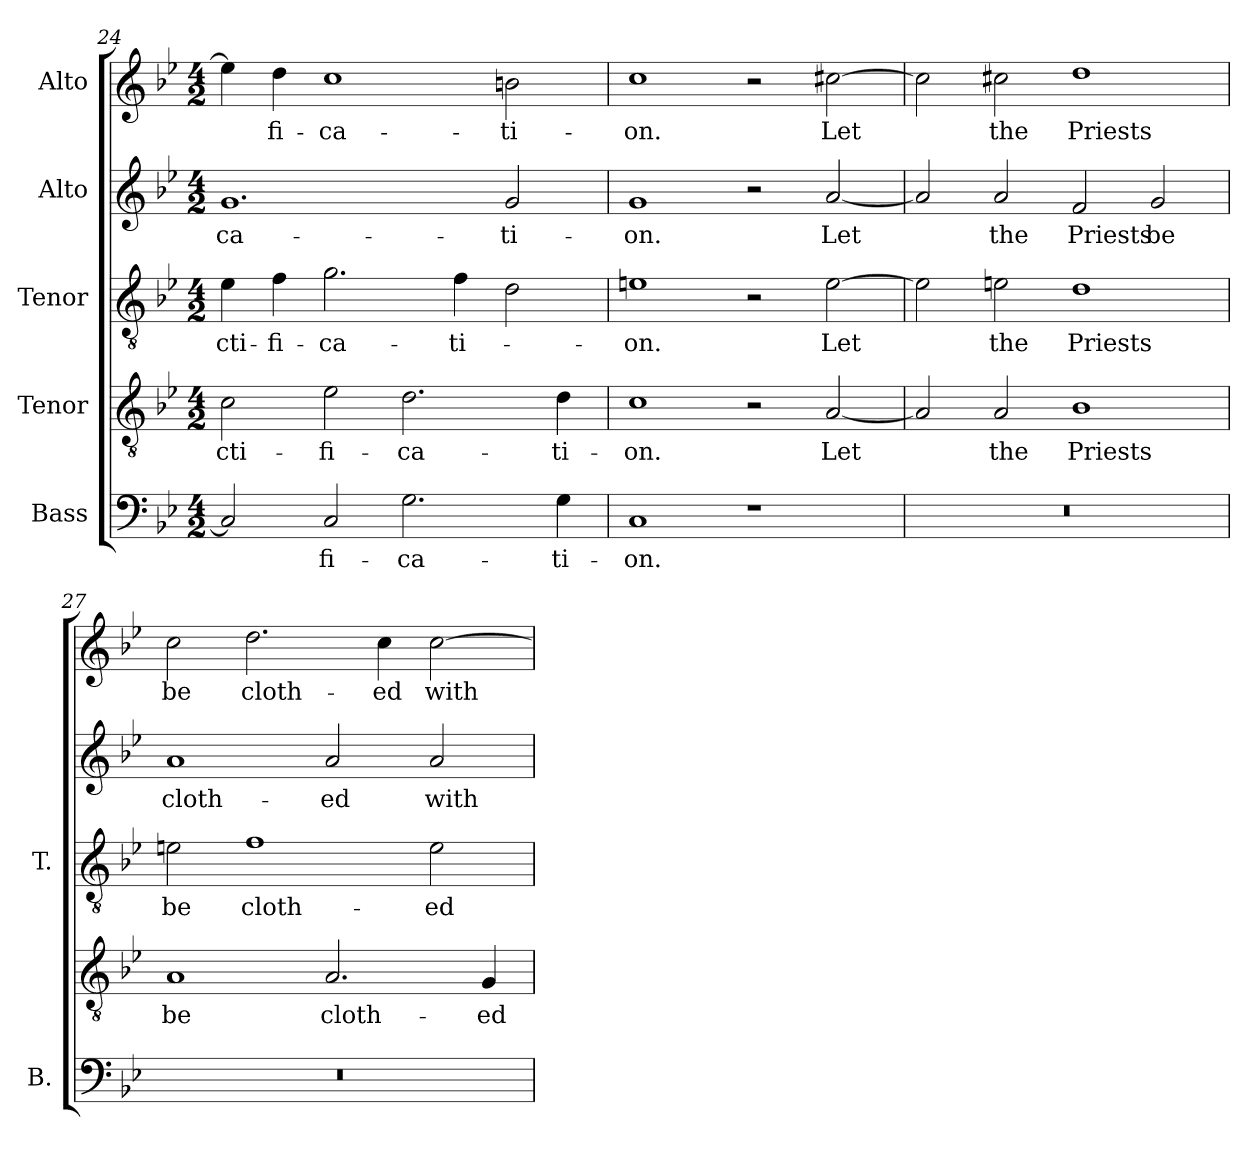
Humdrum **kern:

**kern	**text	**kern	**text	**kern	**text	**kern	**text	**kern	**text
*part5	*part5	*part4	*part4	*part3	*part3	*part2	*part2	*part1	*part1
*staff5	*staff5	*staff4	*staff4	*staff3	*staff3	*staff2	*staff2	*staff1	*staff1
*I"Bass	*	*I"Tenor	*	*I"Tenor	*	*I"Alto	*	*I"Alto	*
*I'B.	*	*	*	*I'T.	*	*	*	*	*
!!LO:PB:g=z
*clefF4	*	*clefGv2	*	*clefGv2	*	*clefG2	*	*clefG2	*
*	*	*ITrd7c12	*	*ITrd7c12	*	*	*	*	*
*k[b-e-]	*	*k[b-e-]	*	*k[b-e-]	*	*k[b-e-]	*	*k[b-e-]	*
*B-:	*	*B-:	*	*B-:	*	*B-:	*	*B-:	*
*M4/2	*	*M4/2	*	*M4/2	*	*M4/2	*	*M4/2	*
=24	=24	=24	=24	=24	=24	=24	=24	=24	=24
!	!	!	!LO:LY:b:color=#000000	!	!	!	!	!	!
!	!	!	!	!	!LO:LY:b:color=#000000	!	!	!	!
!	!	!	!	!	!	!	!LO:LY:b:color=#000000	!	!
2Ci/]	.	2Ci\	-cti-	4E-i\	-cti-	1.gi	-ca-	4ee-i\]	.
!	!	!	!	!	!LO:LY:b:color=#000000	!	!	!	!
!	!	!	!	!	!	!	!	!	!LO:LY:b:color=#000000
.	.	.	.	4Fi\	-fi-	.	.	4ddi\	-fi-
!	!LO:LY:b:color=#000000	!	!	!	!	!	!	!	!
!	!	!	!LO:LY:b:color=#000000	!	!	!	!	!	!
!	!	!	!	!	!LO:LY:b:color=#000000	!	!	!	!
!	!	!	!	!	!	!	!	!	!LO:LY:b:color=#000000
2Ci/	-fi-	2E-i\	-fi-	2.Gi\	-ca-	.	.	1cci	-ca-
!	!LO:LY:b:color=#000000	!	!	!	!	!	!	!	!
!	!	!	!LO:LY:b:color=#000000	!	!	!	!	!	!
2.Gi\	-ca-	2.Di\	-ca-	.	.	.	.	.	.
!	!	!	!	!	!LO:LY:b:color=#000000	!	!	!	!
.	.	.	.	4Fi\	-ti-	.	.	.	.
!	!	!	!	!	!	!	!LO:LY:b:color=#000000	!	!
!	!	!	!	!	!	!	!	!	!LO:LY:b:color=#000000
.	.	.	.	2Di\	.	2gi/	-ti-	2bni\	-ti-
!	!LO:LY:b:color=#000000	!	!	!	!	!	!	!	!
!	!	!	!LO:LY:b:color=#000000	!	!	!	!	!	!
4Gi\	-ti-	4Di\	-ti-	.	.	.	.	.	.
=25	=25	=25	=25	=25	=25	=25	=25	=25	=25
!	!LO:LY:b:color=#000000	!	!	!	!	!	!	!	!
!	!	!	!LO:LY:b:color=#000000	!	!	!	!	!	!
!	!	!	!	!	!LO:LY:b:color=#000000	!	!	!	!
!	!	!	!	!	!	!	!LO:LY:b:color=#000000	!	!
!	!	!	!	!	!	!	!	!	!LO:LY:b:color=#000000
1Ci	-on.	1Ci	-on.	1Eni	-on.	1gi	-on.	1cci	-on.
1r	.	2r	.	2r	.	2r	.	2r	.
!	!	!	!LO:LY:b:color=#000000	!	!	!	!	!	!
!	!	!	!	!	!LO:LY:b:color=#000000	!	!	!	!
!	!	!	!	!	!	!	!LO:LY:b:color=#000000	!	!
!	!	!	!	!	!	!	!	!	!LO:LY:b:color=#000000
.	.	[2AAi/	Let	[2Ei\	Let	[2ai/	Let	[2cc#Xi\	Let
=26	=26	=26	=26	=26	=26	=26	=26	=26	=26
!LO:N:vis=1	!	!	!	!	!	!	!	!	!
0r	.	2AAi/]	.	2Ei\]	.	2ai/]	.	2cc#i\]	.
!	!	!	!LO:LY:b:color=#000000	!	!	!	!	!	!
!	!	!	!	!	!LO:LY:b:color=#000000	!	!	!	!
!	!	!	!	!	!	!	!LO:LY:b:color=#000000	!	!
!	!	!	!	!	!	!	!	!	!LO:LY:b:color=#000000
.	.	2AAi/	the	2Eni\	the	2ai/	the	2cc#Xi\	the
!	!	!	!LO:LY:b:color=#000000	!	!	!	!	!	!
!	!	!	!	!	!LO:LY:b:color=#000000	!	!	!	!
!	!	!	!	!	!	!	!LO:LY:b:color=#000000	!	!
!	!	!	!	!	!	!	!	!	!LO:LY:b:color=#000000
.	.	1BB-i	Priests	1Di	Priests	2fi/	Priests	1ddi	Priests
!	!	!	!	!	!	!	!LO:LY:b:color=#000000	!	!
.	.	.	.	.	.	2gi/	be	.	.
=27	=27	=27	=27	=27	=27	=27	=27	=27	=27
!LO:N:vis=1	!	!	!	!	!	!	!	!	!
!	!	!	!LO:LY:b:color=#000000	!	!	!	!	!	!
!	!	!	!	!	!LO:LY:b:color=#000000	!	!	!	!
!	!	!	!	!	!	!	!LO:LY:b:color=#000000	!	!
!	!	!	!	!	!	!	!	!	!LO:LY:b:color=#000000
0r	.	1AAi	be	2Eni\	be	1ai	cloth-	2cci\	be
!	!	!	!	!	!LO:LY:b:color=#000000	!	!	!	!
!	!	!	!	!	!	!	!	!	!LO:LY:b:color=#000000
.	.	.	.	1Fi	cloth-	.	.	2.ddi\	cloth-
!	!	!	!LO:LY:b:color=#000000	!	!	!	!	!	!
!	!	!	!	!	!	!	!LO:LY:b:color=#000000	!	!
.	.	2.AAi/	cloth-	.	.	2ai/	-ed	.	.
!	!	!	!	!	!	!	!	!	!LO:LY:b:color=#000000
.	.	.	.	.	.	.	.	4cci\	-ed
!	!	!	!	!	!LO:LY:b:color=#000000	!	!	!	!
!	!	!	!	!	!	!	!LO:LY:b:color=#000000	!	!
!	!	!	!	!	!	!	!	!	!LO:LY:b:color=#000000
.	.	.	.	2Ei\	-ed	2ai/	with	[2cci\	with
!	!	!	!LO:LY:b:color=#000000	!	!	!	!	!	!
.	.	4GGi/	-ed	.	.	.	.	.	.
=	=	=	=	=	=	=	=	=	=
*-	*-	*-	*-	*-	*-	*-	*-	*-	*-
